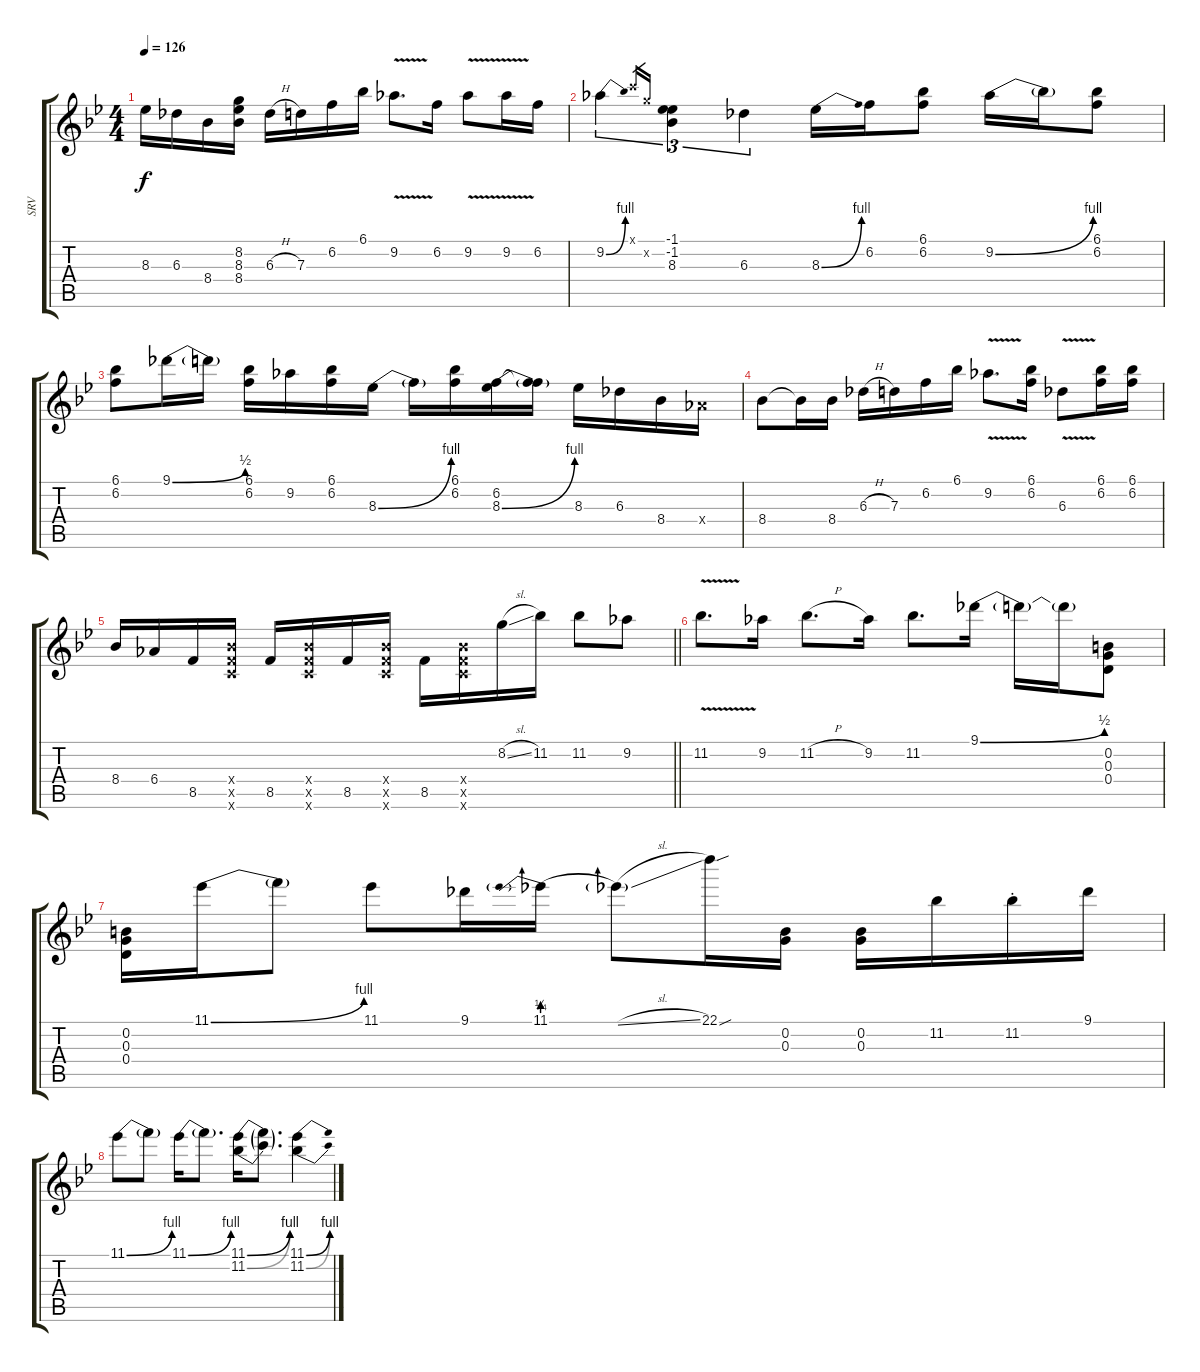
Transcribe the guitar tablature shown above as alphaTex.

\track ("SRV" "SRV") {instrument overdrivenguitar}
\staff {score tabs}
\tuning (E4 B3 G3 D3 A2 E2) {hide}
\ts (4 4)
\tempo 126
\clef g2
\ks bb
8.3.16{dy f} 6.3.16 8.4.16 (8.2 8.3 8.4).16 6.3{h}.16 7.3.16 6.2.16 6.1.16 9.2{v}.8{d} 6.2.16 9.2{v}.8 9.2{v}.16 6.2.16 |
9.2{be (bend 0 0 60 4)}.4{tu (3 2)} 8.1{x}.16{gr} 8.2{x}.16{gr} (-1.1 -1.2 8.3).4{tu (3 2)} 6.3.4{tu (3 2)} 8.3{be (bend 0 0 60 4)}.16 6.2.16 (6.1 6.2).8 9.2{be (bend 0 0 60 4)}.16 9.2{t}.16 (6.1 6.2).8 |
(6.1 6.2).8 9.1{be (bend 0 0 60 2)}.16 9.1{t}.16 (6.1 6.2).16 9.2.16 (6.1 6.2).16 8.3{be (bend 0 0 60 4)}.16 8.3{t}.16 (6.1 6.2).16 (6.2 8.3{be (bend 0 0 60 4)}).16 (6.2{t} 8.3{t}).16 8.3.16 6.3.16 8.4.16 6.4{x}.16 |
8.4.8 8.4{t}.16 8.4.16 6.3{h}.16 7.3.16 6.2.16 6.1.16 9.2{v}.8{d} (6.1 6.2).16 6.3{v}.8 (6.1 6.2).16 (6.1 6.2).16 |
\barLineRight lightlight
8.4.16 6.4.16 8.5.16 (8.4{x} 8.5{x} 8.6{x}).16 8.5.16 (8.4{x} 8.5{x} 8.6{x}).16 8.5.16 (8.4{x} 8.5{x} 8.6{x}).16 8.5.16 (8.4{x} 8.5{x} 8.6{x}).16 8.2{sl}.16 11.2.16 11.2.8 9.2.8 |
11.2{v}.8{d} 9.2.16 11.2{h}.8{d} 9.2.16 11.2.8{d} 9.1{be (bend 0 0 60 2)}.16 9.1{t}.16 9.1{t}.16 (0.2 0.3 0.4).8 |
(0.2 0.3 0.4).16 11.1{be (bend 0 0 60 4)}.16 11.1{t}.8 11.1.8 9.1.16 11.1{be (prebend 0 1 60 1)}.16 11.1{sl t}.8 22.1{sou}.16 (0.2 0.3).16 (0.2 0.3).16 11.2.16 11.2{st}.16 9.1.16 |
11.1{be (bend 0 0 60 4)}.8 11.1{t}.8 11.1{be (bend 0 0 60 4)}.16 11.1{t}.8{d} (11.1{be (bend 0 0 60 4)} 11.2{be (bend 0 0 60 4)}).16 (11.1{t} 11.2{t}).8{d} (11.1{be (bend 0 0 60 4)} 11.2{be (bend 0 0 60 4)}).4
